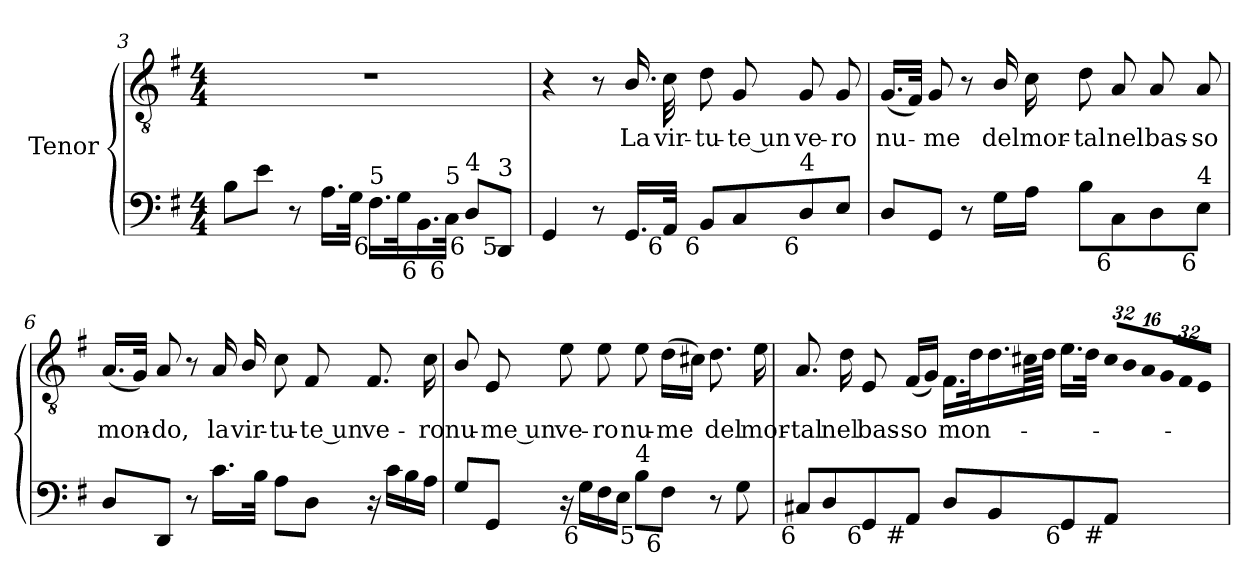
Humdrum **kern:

**kern	**kern	**text
*part2	*part1	*part1
*staff2	*staff1	*staff1
*	*I"Tenor	*
*clefF4	*clefGv2	*
*	*ITrd7c12	*
*k[f#]	*k[f#]	*
*G:	*G:	*
*M4/4	*M4/4	*
=3	=3	=3
8Bi\L	1r	.
8ei\J	.	.
8r	.	.
16.Ai\LL	.	.
32Gi\JJk	.	.
!LO:TX:b:rj:t=6	!	!
!LO:TX:t=5	!	!
16.F#i\LL	.	.
32Gi\k	.	.
!LO:TX:b:rj:t=6	!	!
16.BBi\	.	.
!LO:TX:b:rj:t=6	!	!
!LO:TX:t=5	!	!
32Ci\JJk	.	.
!LO:TX:b:rj:t=6	!	!
!LO:TX:t=4	!	!
8Di/L	.	.
!LO:TX:b:rj:t=5	!	!
!LO:TX:t=3	!	!
8DDi/J	.	.
=4	=4	=4
4GGi/	4r	.
8r	8r	.
!	!	!LO:LY:b:color=#000000
16.GGi/LL	16.BBi/	La
!LO:TX:b:rj:t=6	!	!
!	!	!LO:LY:b:color=#000000
32AAi/JJk	32Ci\	vir-
!LO:TX:b:rj:t=6	!	!
!	!	!LO:LY:b:color=#000000
8BBi/L	8Di\	-tu-
!	!	!LO:LY:b:color=#000000
8Ci/	8GGi/	-te un
!LO:TX:b:rj:t=6	!	!
!LO:TX:t=4	!	!
!	!	!LO:LY:b:color=#000000
8Di/	8GGi/	ve-
!	!	!LO:LY:b:color=#000000
8Ei/J	8GGi/	-ro
!!LO:LB:g=z
=5	=5	=5
!	!	!LO:LY:b:color=#000000
8Di/L	(16.GGi/LL	nu-
.	32FF#i/JJk)	.
!	!	!LO:LY:b:color=#000000
8GGi/J	8GGi/	-me
8r	8r	.
!	!	!LO:LY:b:color=#000000
16Gi\LL	16BBi/	del
!	!	!LO:LY:b:color=#000000
16Ai\JJ	16Ci\	mor-
!	!	!LO:LY:b:color=#000000
8Bi\L	8Di\	-tal
!LO:TX:b:rj:t=6	!	!
!	!	!LO:LY:b:color=#000000
8Ci\	8AAi/	nel
!	!	!LO:LY:b:color=#000000
8Di\	8AAi/	bas-
!LO:TX:b:rj:t=6	!	!
!LO:TX:t=4	!	!
!	!	!LO:LY:b:color=#000000
8Ei\J	8AAi/	-so
=6	=6	=6
!	!	!LO:LY:b:color=#000000
8Di/L	(16.AAi/LL	mon-
.	32GGi/JJk)	.
!	!	!LO:LY:b:color=#000000
8DDi/J	8AAi/	-do,
8r	8r	.
!	!	!LO:LY:b:color=#000000
16.ci\LL	16AAi/	la
!	!	!LO:LY:b:color=#000000
.	16BBi/	vir-
32Bi\JJk	.	.
!	!	!LO:LY:b:color=#000000
8Ai\L	8Ci\	-tu-
!	!	!LO:LY:b:color=#000000
8Di\J	8FF#i/	-te un
!	!	!LO:LY:b:color=#000000
16r	8.FF#i/	ve-
16ci\LL	.	.
16Bi\	.	.
!	!	!LO:LY:b:color=#000000
16Ai\JJ	16Ci\	-ro
=7	=7	=7
!	!	!LO:LY:b:color=#000000
8Gi/L	8BBi/	nu-
!	!	!LO:LY:b:color=#000000
8GGi/J	8EEi/	-me un
!	!	!LO:LY:b:color=#000000
16r	8Ei\	ve-
!LO:TX:b:rj:t=6	!	!
16Gi\LL	.	.
!	!	!LO:LY:b:color=#000000
16F#i\	8Ei\	-ro
16Ei\JJ	.	.
!LO:TX:b:rj:t=5	!	!
!LO:TX:t=4	!	!
!	!	!LO:LY:b:color=#000000
8Bi\L	8Ei\	nu-
!LO:TX:b:rj:t=6	!	!
!	!	!LO:LY:b:color=#000000
8F#i\J	(16Di\LL	-me
.	16C#Xi\JJ)	.
!	!	!LO:LY:b:color=#000000
8r	8.Di\	del
8Gi\	.	.
!	!	!LO:LY:b:color=#000000
.	16Ei\	mor-
!!LO:LB:g=z
=8	=8	=8
!LO:TX:b:rj:t=6	!	!
!	!	!LO:LY:b:color=#000000
8C#Xi/L	8.AAi/	-tal
8Di/	.	.
!	!	!LO:LY:b:color=#000000
.	16Di\	nel
!LO:TX:b:rj:t=6	!	!
!	!	!LO:LY:b:color=#000000
8GGi/	8EEi/	bas-
!LO:TX:b:rj:t=#	!	!
!	!	!LO:LY:b:color=#000000
8AAi/J	(16FF#i/LL	-so
.	16GGi/JJ)	.
!	!	!LO:LY:b:color=#000000
8Di/L	16.FF#i\LL	mon-
.	32Di\k	.
8BBi/	16.Di\	.
.	64C#Xi\LL	.
.	64Di\JJJJ	.
!LO:TX:b:rj:t=6	!	!
8GGi/	16.Ei\LL	.
.	32Di\JJk	.
*	*Xbrackettup	*
!LO:TX:b:rj:t=#	!	!
!	!LO:N:vis=32	!
8AAi/J	1024%21C#i/LLL	.
!	!LO:N:vis=32	!
.	1024%21BBi/	.
!	!LO:N:vis=32	!
.	512%11AAi/JJJ	.
!	!LO:N:vis=32	!
.	1024%21GGi/LLL	.
!	!LO:N:vis=32	!
.	1024%21FF#i/	.
!	!LO:N:vis=32	!
.	512%11EEi/JJJ	.
=	=	=
*-	*-	*-
